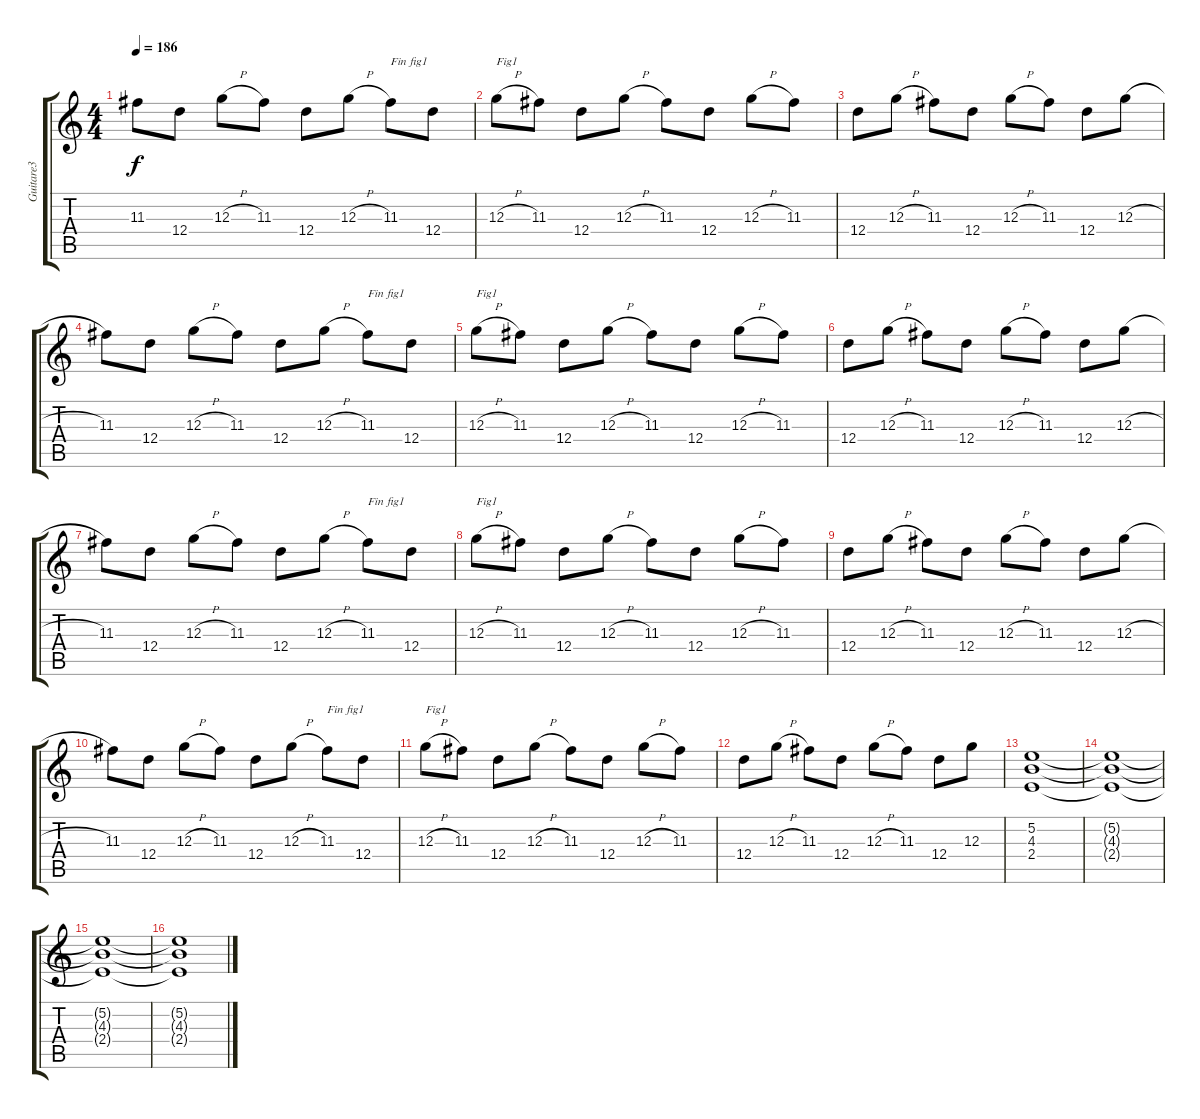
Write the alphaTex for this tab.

\track ("Guitare3" "Guitare3") {instrument electricguitarclean}
\staff {score tabs}
\tuning (E4 B3 G3 D3 A2 E2) {hide}
\ts (4 4)
\tempo 186
\clef g2
\ks c
11.3.8{dy f} 12.4.8 12.3{h}.8 11.3.8 12.4.8 12.3{h}.8 11.3.8{txt "Fin fig1"} 12.4.8 |
12.3{h}.8{txt "Fig1"} 11.3.8 12.4.8 12.3{h}.8 11.3.8 12.4.8 12.3{h}.8 11.3.8 |
12.4.8 12.3{h}.8 11.3.8 12.4.8 12.3{h}.8 11.3.8 12.4.8 12.3{h}.8 |
11.3.8 12.4.8 12.3{h}.8 11.3.8 12.4.8 12.3{h}.8 11.3.8{txt "Fin fig1"} 12.4.8 |
12.3{h}.8{txt "Fig1"} 11.3.8 12.4.8 12.3{h}.8 11.3.8 12.4.8 12.3{h}.8 11.3.8 |
12.4.8 12.3{h}.8 11.3.8 12.4.8 12.3{h}.8 11.3.8 12.4.8 12.3{h}.8 |
11.3.8 12.4.8 12.3{h}.8 11.3.8 12.4.8 12.3{h}.8 11.3.8{txt "Fin fig1"} 12.4.8 |
12.3{h}.8{txt "Fig1"} 11.3.8 12.4.8 12.3{h}.8 11.3.8 12.4.8 12.3{h}.8 11.3.8 |
12.4.8 12.3{h}.8 11.3.8 12.4.8 12.3{h}.8 11.3.8 12.4.8 12.3{h}.8 |
11.3.8 12.4.8 12.3{h}.8 11.3.8 12.4.8 12.3{h}.8 11.3.8{txt "Fin fig1"} 12.4.8 |
12.3{h}.8{txt "Fig1"} 11.3.8 12.4.8 12.3{h}.8 11.3.8 12.4.8 12.3{h}.8 11.3.8 |
12.4.8 12.3{h}.8 11.3.8 12.4.8 12.3{h}.8 11.3.8 12.4.8 12.3.8 |
(5.2 4.3 2.4).1 |
(5.2{t} 4.3{t} 2.4{t}).1{volume 6} |
(5.2{t} 4.3{t} 2.4{t}).1 |
(5.2{t} 4.3{t} 2.4{t}).1
